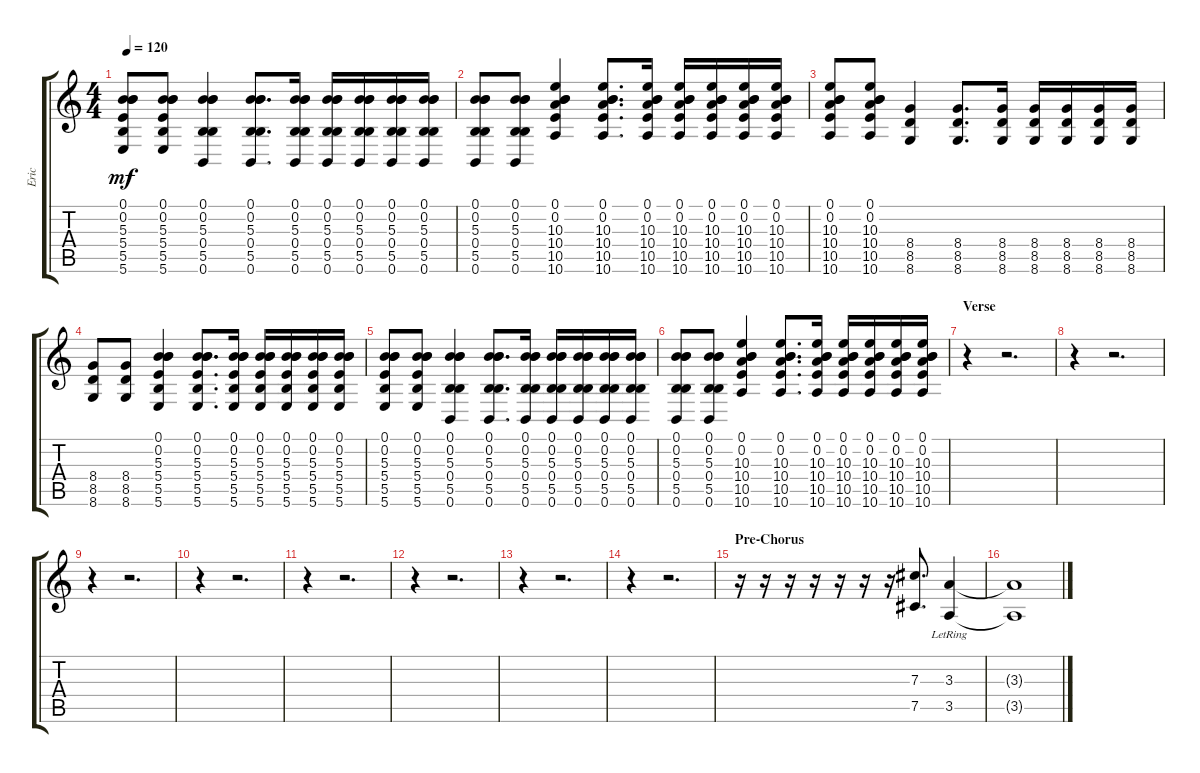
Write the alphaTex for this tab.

\track ("Eric" "Eric") {instrument distortionguitar}
\staff {score tabs}
\tuning (B3 B3 Gb3 B2 Gb2 B1) {hide}
\ts (4 4)
\tempo 120
\clef g2
\ks c
(0.1 0.2 5.3 5.4 5.5 5.6).8{dy mf} (0.1 0.2 5.3 5.4 5.5 5.6).8 (0.1 0.2 5.3 0.4 5.5 0.6).4 (0.1 0.2 5.3 0.4 5.5 0.6).8{d} (0.1 0.2 5.3 0.4 5.5 0.6).16 (0.1 0.2 5.3 0.4 5.5 0.6).16 (0.1 0.2 5.3 0.4 5.5 0.6).16 (0.1 0.2 5.3 0.4 5.5 0.6).16 (0.1 0.2 5.3 0.4 5.5 0.6).16 |
(0.1 0.2 5.3 0.4 5.5 0.6).8 (0.1 0.2 5.3 0.4 5.5 0.6).8 (0.1 0.2 10.3 10.4 10.5 10.6).4 (0.1 0.2 10.3 10.4 10.5 10.6).8{d} (0.1 0.2 10.3 10.4 10.5 10.6).16 (0.1 0.2 10.3 10.4 10.5 10.6).16 (0.1 0.2 10.3 10.4 10.5 10.6).16 (0.1 0.2 10.3 10.4 10.5 10.6).16 (0.1 0.2 10.3 10.4 10.5 10.6).16 |
(0.1 0.2 10.3 10.4 10.5 10.6).8 (0.1 0.2 10.3 10.4 10.5 10.6).8 (8.4 8.5 8.6).4 (8.4 8.5 8.6).8{d} (8.4 8.5 8.6).16 (8.4 8.5 8.6).16 (8.4 8.5 8.6).16 (8.4 8.5 8.6).16 (8.4 8.5 8.6).16 |
(8.4 8.5 8.6).8 (8.4 8.5 8.6).8 (0.1 0.2 5.3 5.4 5.5 5.6).4 (0.1 0.2 5.3 5.4 5.5 5.6).8{d} (0.1 0.2 5.3 5.4 5.5 5.6).16 (0.1 0.2 5.3 5.4 5.5 5.6).16 (0.1 0.2 5.3 5.4 5.5 5.6).16 (0.1 0.2 5.3 5.4 5.5 5.6).16 (0.1 0.2 5.3 5.4 5.5 5.6).16 |
(0.1 0.2 5.3 5.4 5.5 5.6).8 (0.1 0.2 5.3 5.4 5.5 5.6).8 (0.1 0.2 5.3 0.4 5.5 0.6).4 (0.1 0.2 5.3 0.4 5.5 0.6).8{d} (0.1 0.2 5.3 0.4 5.5 0.6).16 (0.1 0.2 5.3 0.4 5.5 0.6).16 (0.1 0.2 5.3 0.4 5.5 0.6).16 (0.1 0.2 5.3 0.4 5.5 0.6).16 (0.1 0.2 5.3 0.4 5.5 0.6).16 |
(0.1 0.2 5.3 0.4 5.5 0.6).8 (0.1 0.2 5.3 0.4 5.5 0.6).8 (0.1 0.2 10.3 10.4 10.5 10.6).4 (0.1 0.2 10.3 10.4 10.5 10.6).8{d} (0.1 0.2 10.3 10.4 10.5 10.6).16 (0.1 0.2 10.3 10.4 10.5 10.6).16 (0.1 0.2 10.3 10.4 10.5 10.6).16 (0.1 0.2 10.3 10.4 10.5 10.6).16 (0.1 0.2 10.3 10.4 10.5 10.6).16 |
\section ("" "Verse")
r.4 r.2{d} |
r.4 r.2{d} |
r.4 r.2{d} |
r.4 r.2{d} |
r.4 r.2{d} |
r.4 r.2{d} |
r.4 r.2{d} |
r.4 r.2{d} |
\section ("" "Pre-Chorus")
r.16 r.16 r.16 r.16 r.16 r.16 r.16 (7.3 7.5).8{d} (3.3{lr} 3.5).4 |
(3.3{t} 3.5{t}).1
